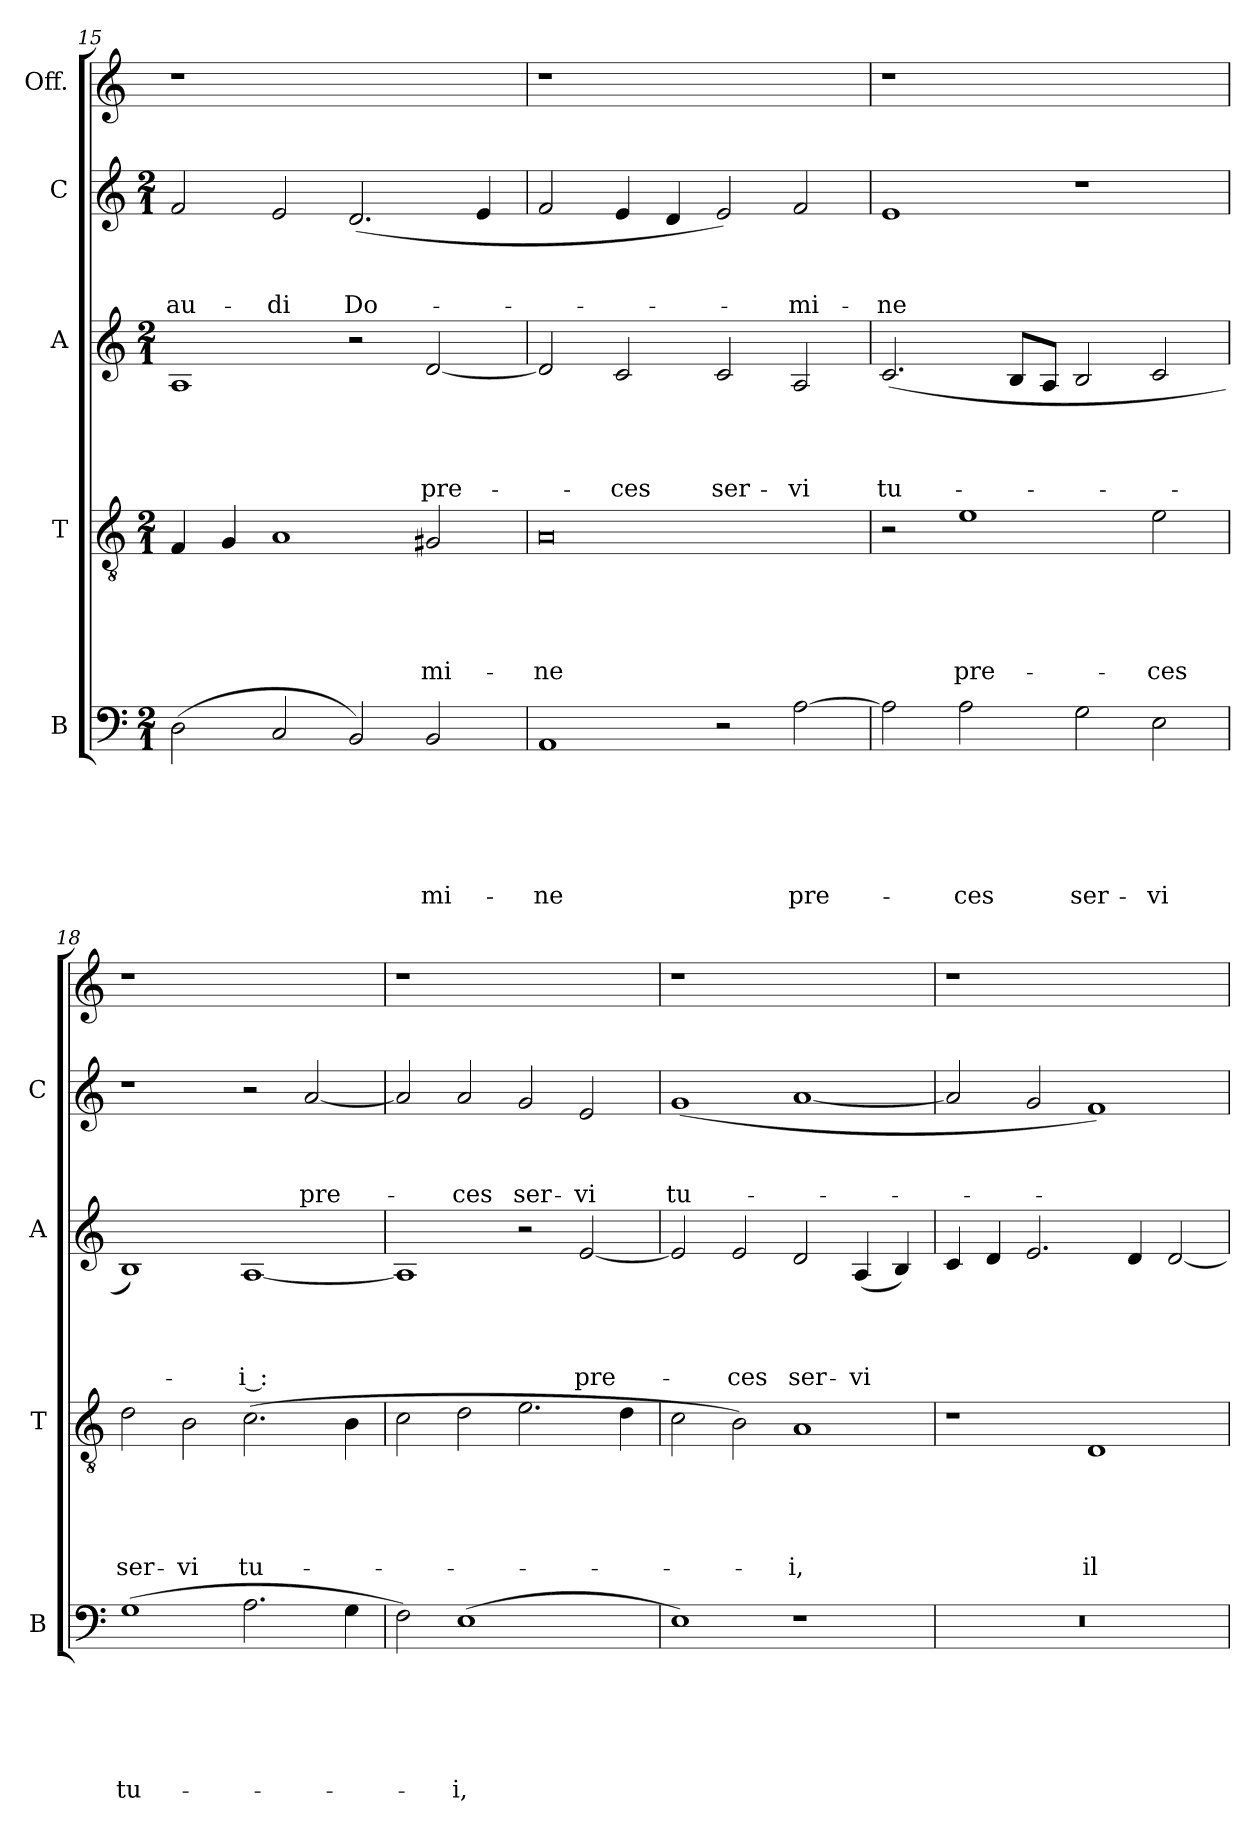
**kern	**text	**text	**text	**text	**text	**text	**kern	**text	**text	**text	**text	**text	**kern	**text	**text	**text	**text	**kern	**text	**text	**text	**kern
*part5	*part5	*part5	*part5	*part5	*part5	*part5	*part4	*part4	*part4	*part4	*part4	*part4	*part3	*part3	*part3	*part3	*part3	*part2	*part2	*part2	*part2	*part1
*staff5	*staff5	*staff5	*staff5	*staff5	*staff5	*staff5	*staff4	*staff4	*staff4	*staff4	*staff4	*staff4	*staff3	*staff3	*staff3	*staff3	*staff3	*staff2	*staff2	*staff2	*staff2	*staff1
*I"B	*	*	*	*	*	*	*I"T	*	*	*	*	*	*I"A	*	*	*	*	*I"C	*	*	*	*I"Off.
*I'B	*	*	*	*	*	*	*I'T	*	*	*	*	*	*I'A	*	*	*	*	*I'C	*	*	*	*
!!LO:LB:g=z
*clefF4	*	*	*	*	*	*	*clefGv2	*	*	*	*	*	*clefG2	*	*	*	*	*clefG2	*	*	*	*clefG2
*k[]	*	*	*	*	*	*	*k[]	*	*	*	*	*	*k[]	*	*	*	*	*k[]	*	*	*	*k[]
*C:	*	*	*	*	*	*	*C:	*	*	*	*	*	*C:	*	*	*	*	*C:	*	*	*	*C:
*M2/1	*	*	*	*	*	*	*M2/1	*	*	*	*	*	*M2/1	*	*	*	*	*M2/1	*	*	*	*
=15	=15	=15	=15	=15	=15	=15	=15	=15	=15	=15	=15	=15	=15	=15	=15	=15	=15	=15	=15	=15	=15	=15
!	!	!	!	!	!	!	!	!	!	!	!	!	!	!	!	!	!	!	!	!	!LO:LY:b	!
(>2D\	.	.	.	.	.	.	4F/	.	.	.	.	.	1A	.	.	.	.	2f/	.	.	-au-	1r
.	.	.	.	.	.	.	4G/	.	.	.	.	.	.	.	.	.	.	.	.	.	.	.
!	!	!	!	!	!	!	!	!	!	!	!	!	!	!	!	!	!	!	!	!	!LO:LY:b	!
2C/	.	.	.	.	.	.	(1A	.	.	.	.	.	.	.	.	.	.	2e/	.	.	-di	.
!	!	!	!	!	!	!	!	!	!	!	!	!	!	!	!	!	!	!	!	!	!LO:LY:b	!
2BB/)	.	.	.	.	.	.	.	.	.	.	.	.	2r	.	.	.	.	(<2.d/	.	.	Do-	1ryy
!	!	!	!	!	!	!LO:LY:b	!	!	!	!	!	!LO:LY:b	!	!	!	!	!LO:LY:b	!	!	!	!	!
2BB/	.	.	.	.	.	-mi-	2G#X/	.	.	.	.	-mi-	[<2d/	.	.	.	pre-	.	.	.	.	.
.	.	.	.	.	.	.	.	.	.	.	.	.	.	.	.	.	.	4e/	.	.	.	.
=16	=16	=16	=16	=16	=16	=16	=16	=16	=16	=16	=16	=16	=16	=16	=16	=16	=16	=16	=16	=16	=16	=16
!	!	!	!	!	!	!LO:LY:b	!	!	!	!	!	!LO:LY:b	!	!	!	!	!	!	!	!	!	!
1AA	.	.	.	.	.	-ne	0A	.	.	.	.	-ne	2d/]	.	.	.	.	2f/	.	.	.	1r
!	!	!	!	!	!	!	!	!	!	!	!	!	!	!	!	!	!LO:LY:b	!	!	!	!	!
.	.	.	.	.	.	.	.	.	.	.	.	.	2c/	.	.	.	-ces	4e/	.	.	.	.
.	.	.	.	.	.	.	.	.	.	.	.	.	.	.	.	.	.	4d/	.	.	.	.
!	!	!	!	!	!	!	!	!	!	!	!	!	!	!	!	!	!LO:LY:b	!	!	!	!	!
2r	.	.	.	.	.	.	.	.	.	.	.	.	2c/	.	.	.	ser-	2e/)	.	.	.	1ryy
!	!	!	!	!	!	!LO:LY:b	!	!	!	!	!	!	!	!	!	!	!LO:LY:b	!	!	!	!LO:LY:b	!
[>2A\	.	.	.	.	.	pre-	.	.	.	.	.	.	2A/	.	.	.	-vi	2f/	.	.	-mi-	.
=17	=17	=17	=17	=17	=17	=17	=17	=17	=17	=17	=17	=17	=17	=17	=17	=17	=17	=17	=17	=17	=17	=17
!	!	!	!	!	!	!	!	!	!	!	!	!	!	!	!	!	!LO:LY:b	!	!	!	!LO:LY:b	!
2A\]	.	.	.	.	.	.	2r	.	.	.	.	.	(2.c/	.	.	.	tu-	1e	.	.	-ne	1r
!	!	!	!	!	!	!LO:LY:b	!	!	!	!	!	!LO:LY:b	!	!	!	!	!	!	!	!	!	!
2A\	.	.	.	.	.	-ces	1e	.	.	.	.	pre-	.	.	.	.	.	.	.	.	.	.
.	.	.	.	.	.	.	.	.	.	.	.	.	8B/L	.	.	.	.	.	.	.	.	.
.	.	.	.	.	.	.	.	.	.	.	.	.	8A/J	.	.	.	.	.	.	.	.	.
!	!	!	!	!	!	!LO:LY:b	!	!	!	!	!	!	!	!	!	!	!	!	!	!	!	!
2G\	.	.	.	.	.	ser-	.	.	.	.	.	.	2B/	.	.	.	.	1r	.	.	.	1ryy
!	!	!	!	!	!	!LO:LY:b	!	!	!	!	!	!LO:LY:b	!	!	!	!	!	!	!	!	!	!
2E\	.	.	.	.	.	-vi	2e\	.	.	.	.	-ces	2c/	.	.	.	.	.	.	.	.	.
=18	=18	=18	=18	=18	=18	=18	=18	=18	=18	=18	=18	=18	=18	=18	=18	=18	=18	=18	=18	=18	=18	=18
!	!	!	!	!	!	!LO:LY:b	!	!	!	!	!	!LO:LY:b	!	!	!	!	!	!	!	!	!	!
(>1G	.	.	.	.	.	tu-	2d\	.	.	.	.	ser-	1B)	.	.	.	.	1r	.	.	.	1r
!	!	!	!	!	!	!	!	!	!	!	!	!LO:LY:b	!	!	!	!	!	!	!	!	!	!
.	.	.	.	.	.	.	2B\	.	.	.	.	-vi	.	.	.	.	.	.	.	.	.	.
!	!	!	!	!	!	!	!	!	!	!	!	!LO:LY:b	!	!	!	!	!LO:LY:b:rj	!	!	!	!	!
2.A\	.	.	.	.	.	.	(>2.c\	.	.	.	.	tu-	[<1A	.	.	.	-i :	2r	.	.	.	1ryy
!	!	!	!	!	!	!	!	!	!	!	!	!	!	!	!	!	!	!	!	!	!LO:LY:b	!
.	.	.	.	.	.	.	.	.	.	.	.	.	.	.	.	.	.	[<2a/	.	.	pre-	.
4G\	.	.	.	.	.	.	4B\	.	.	.	.	.	.	.	.	.	.	.	.	.	.	.
=19	=19	=19	=19	=19	=19	=19	=19	=19	=19	=19	=19	=19	=19	=19	=19	=19	=19	=19	=19	=19	=19	=19
2F\)	.	.	.	.	.	.	2c\	.	.	.	.	.	1A]	.	.	.	.	2a/]	.	.	.	1r
!	!	!	!	!	!	!LO:LY:b	!	!	!	!	!	!	!	!	!	!	!	!	!	!	!LO:LY:b	!
(>1E	.	.	.	.	.	-i,	2d\	.	.	.	.	.	.	.	.	.	.	2a/	.	.	-ces	.
!	!	!	!	!	!	!	!	!	!	!	!	!	!	!	!	!	!	!	!	!	!LO:LY:b	!
.	.	.	.	.	.	.	2.e\	.	.	.	.	.	2r	.	.	.	.	2g/	.	.	ser-	1ryy
!	!	!	!	!	!	!	!	!	!	!	!	!	!	!	!	!	!LO:LY:b	!	!	!	!LO:LY:b	!
2ryy	.	.	.	.	.	.	.	.	.	.	.	.	[<2e/	.	.	.	pre-	2e/	.	.	-vi	.
.	.	.	.	.	.	.	4d\	.	.	.	.	.	.	.	.	.	.	.	.	.	.	.
=20	=20	=20	=20	=20	=20	=20	=20	=20	=20	=20	=20	=20	=20	=20	=20	=20	=20	=20	=20	=20	=20	=20
!	!	!	!	!	!	!	!	!	!	!	!	!	!	!	!	!	!	!	!	!	!LO:LY:b	!
1E)	.	.	.	.	.	.	2c\	.	.	.	.	.	2e/]	.	.	.	.	(>1g	.	.	tu-	1r
!	!	!	!	!	!	!	!	!	!	!	!	!	!	!	!	!	!LO:LY:b	!	!	!	!	!
.	.	.	.	.	.	.	2B\)	.	.	.	.	.	2e/	.	.	.	-ces	.	.	.	.	.
!	!	!	!	!	!	!	!	!	!	!	!	!LO:LY:b	!	!	!	!	!LO:LY:b	!	!	!	!	!
1r	.	.	.	.	.	.	1A	.	.	.	.	-i,	2d/	.	.	.	ser-	[>1a	.	.	.	1ryy
!	!	!	!	!	!	!	!	!	!	!	!	!	!	!	!	!	!LO:LY:b	!	!	!	!	!
.	.	.	.	.	.	.	.	.	.	.	.	.	(4A/	.	.	.	-vi	.	.	.	.	.
.	.	.	.	.	.	.	.	.	.	.	.	.	4B/)	.	.	.	.	.	.	.	.	.
!!LO:PB:g=z
=21	=21	=21	=21	=21	=21	=21	=21	=21	=21	=21	=21	=21	=21	=21	=21	=21	=21	=21	=21	=21	=21	=21
!LO:N:vis=1	!	!	!	!	!	!	!	!	!	!	!	!	!	!	!	!	!	!	!	!	!	!
0r	.	.	.	.	.	.	1r	.	.	.	.	.	4c/	.	.	.	.	2a/]	.	.	.	1r
.	.	.	.	.	.	.	.	.	.	.	.	.	4d/	.	.	.	.	.	.	.	.	.
.	.	.	.	.	.	.	.	.	.	.	.	.	2.e/	.	.	.	.	2g/	.	.	.	.
!	!	!	!	!	!	!	!	!	!	!	!	!LO:LY:b	!	!	!	!	!	!	!	!	!	!
.	.	.	.	.	.	.	1D	.	.	.	.	il-	.	.	.	.	.	1f)	.	.	.	1ryy
.	.	.	.	.	.	.	.	.	.	.	.	.	4d/	.	.	.	.	.	.	.	.	.
.	.	.	.	.	.	.	.	.	.	.	.	.	[<2d/	.	.	.	.	.	.	.	.	.
=	=	=	=	=	=	=	=	=	=	=	=	=	=	=	=	=	=	=	=	=	=	=
*-	*-	*-	*-	*-	*-	*-	*-	*-	*-	*-	*-	*-	*-	*-	*-	*-	*-	*-	*-	*-	*-	*-
